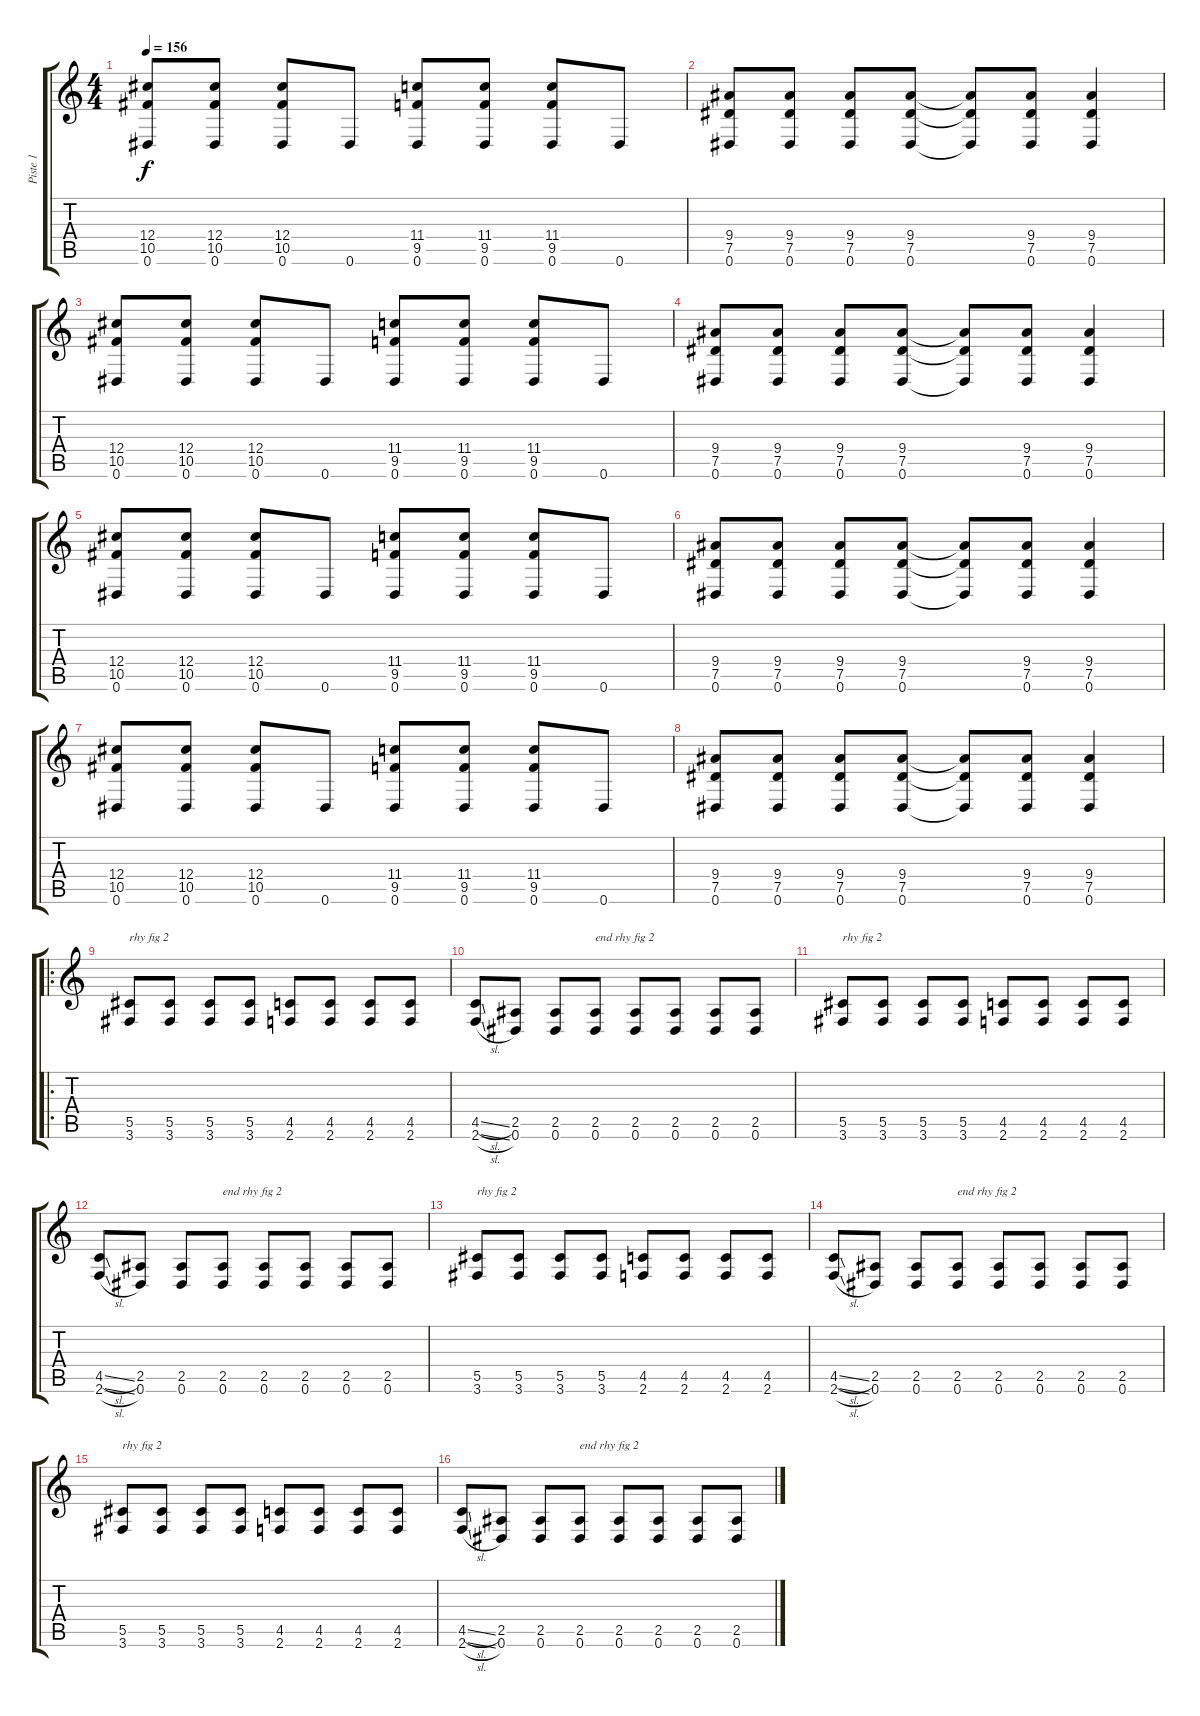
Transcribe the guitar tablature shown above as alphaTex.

\track ("Piste 1" "Piste 1") {instrument distortionguitar}
\staff {score tabs}
\tuning (Eb4 Bb3 Gb3 Db3 Ab2 Eb2) {hide}
\ts (4 4)
\tempo 156
\clef g2
\ks c
(12.4 10.5 0.6).8{dy f instrument distortionguitar} (12.4 10.5 0.6).8 (12.4 10.5 0.6).8 0.6.8 (11.4 9.5 0.6).8 (11.4 9.5 0.6).8 (11.4 9.5 0.6).8 0.6.8 |
(9.4 7.5 0.6).8 (9.4 7.5 0.6).8 (9.4 7.5 0.6).8 (9.4 7.5 0.6).8 (9.4{t} 7.5{t} 0.6{t}).8 (9.4 7.5 0.6).8 (9.4 7.5 0.6).4 |
(12.4 10.5 0.6).8 (12.4 10.5 0.6).8 (12.4 10.5 0.6).8 0.6.8 (11.4 9.5 0.6).8 (11.4 9.5 0.6).8 (11.4 9.5 0.6).8 0.6.8 |
(9.4 7.5 0.6).8 (9.4 7.5 0.6).8 (9.4 7.5 0.6).8 (9.4 7.5 0.6).8 (9.4{t} 7.5{t} 0.6{t}).8 (9.4 7.5 0.6).8 (9.4 7.5 0.6).4 |
(12.4 10.5 0.6).8 (12.4 10.5 0.6).8 (12.4 10.5 0.6).8 0.6.8 (11.4 9.5 0.6).8 (11.4 9.5 0.6).8 (11.4 9.5 0.6).8 0.6.8 |
(9.4 7.5 0.6).8 (9.4 7.5 0.6).8 (9.4 7.5 0.6).8 (9.4 7.5 0.6).8 (9.4{t} 7.5{t} 0.6{t}).8 (9.4 7.5 0.6).8 (9.4 7.5 0.6).4 |
(12.4 10.5 0.6).8 (12.4 10.5 0.6).8 (12.4 10.5 0.6).8 0.6.8 (11.4 9.5 0.6).8 (11.4 9.5 0.6).8 (11.4 9.5 0.6).8 0.6.8 |
(9.4 7.5 0.6).8 (9.4 7.5 0.6).8 (9.4 7.5 0.6).8 (9.4 7.5 0.6).8 (9.4{t} 7.5{t} 0.6{t}).8 (9.4 7.5 0.6).8 (9.4 7.5 0.6).4 |
\ro
(5.5 3.6).8{txt "rhy fig 2"} (5.5 3.6).8 (5.5 3.6).8 (5.5 3.6).8 (4.5 2.6).8 (4.5 2.6).8 (4.5 2.6).8 (4.5 2.6).8 |
(4.5{sl} 2.6{sl}).8 (2.5 0.6).8 (2.5 0.6).8 (2.5 0.6).8{txt "end rhy fig 2"} (2.5 0.6).8 (2.5 0.6).8 (2.5 0.6).8 (2.5 0.6).8 |
(5.5 3.6).8{txt "rhy fig 2"} (5.5 3.6).8 (5.5 3.6).8 (5.5 3.6).8 (4.5 2.6).8 (4.5 2.6).8 (4.5 2.6).8 (4.5 2.6).8 |
(4.5{sl} 2.6{sl}).8 (2.5 0.6).8 (2.5 0.6).8 (2.5 0.6).8{txt "end rhy fig 2"} (2.5 0.6).8 (2.5 0.6).8 (2.5 0.6).8 (2.5 0.6).8 |
(5.5 3.6).8{txt "rhy fig 2"} (5.5 3.6).8 (5.5 3.6).8 (5.5 3.6).8 (4.5 2.6).8 (4.5 2.6).8 (4.5 2.6).8 (4.5 2.6).8 |
(4.5{sl} 2.6{sl}).8 (2.5 0.6).8 (2.5 0.6).8 (2.5 0.6).8{txt "end rhy fig 2"} (2.5 0.6).8 (2.5 0.6).8 (2.5 0.6).8 (2.5 0.6).8 |
(5.5 3.6).8{txt "rhy fig 2"} (5.5 3.6).8 (5.5 3.6).8 (5.5 3.6).8 (4.5 2.6).8 (4.5 2.6).8 (4.5 2.6).8 (4.5 2.6).8 |
(4.5{sl} 2.6{sl}).8 (2.5 0.6).8 (2.5 0.6).8 (2.5 0.6).8{txt "end rhy fig 2"} (2.5 0.6).8 (2.5 0.6).8 (2.5 0.6).8 (2.5 0.6).8
